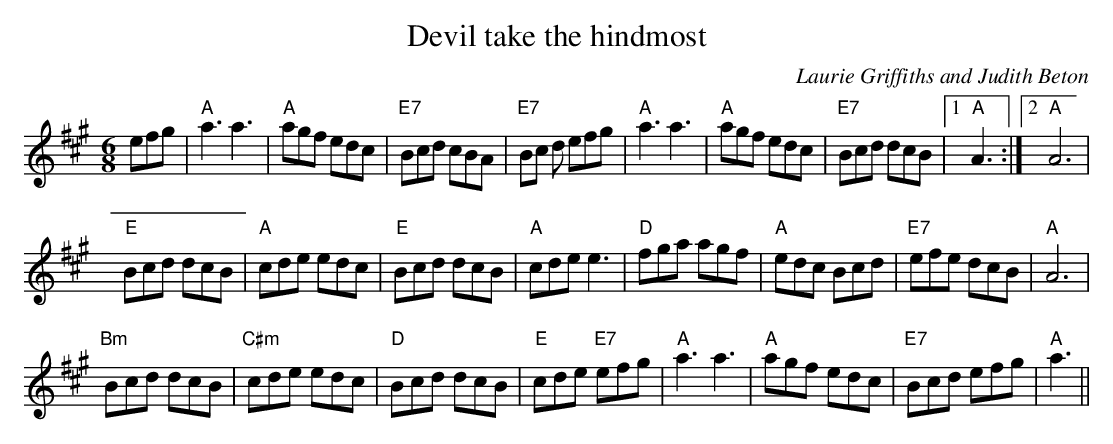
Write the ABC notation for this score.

X:1
T:Devil take the hindmost
L:1/8
M:6/8
C:Laurie Griffiths and Judith Beton
K:A
efg |\
"A"a3 a3 | "A"agf edc |\
"E7"Bcd cBA | "E7"Bc\
d efg | "A"a3 a3 |\
"A"agf edc | "E7"Bcd dcB \
|1 "A"A3 :|2 "A"A6 |
"E"Bcd dcB | "A"cde edc |\
"E"Bcd dcB | "A"cde e3 |\
"D"fga agf | "A"edc Bcd |\
"E7"efe dcB | "A"A6 |
"Bm"Bcd dcB | "C#m"cde edc |\
"D"Bcd dcB | "E"cde "E7"efg |\
"A"a3 a3 | "A"agf edc |\
"E7"Bcd efg | "A"a3 ||
